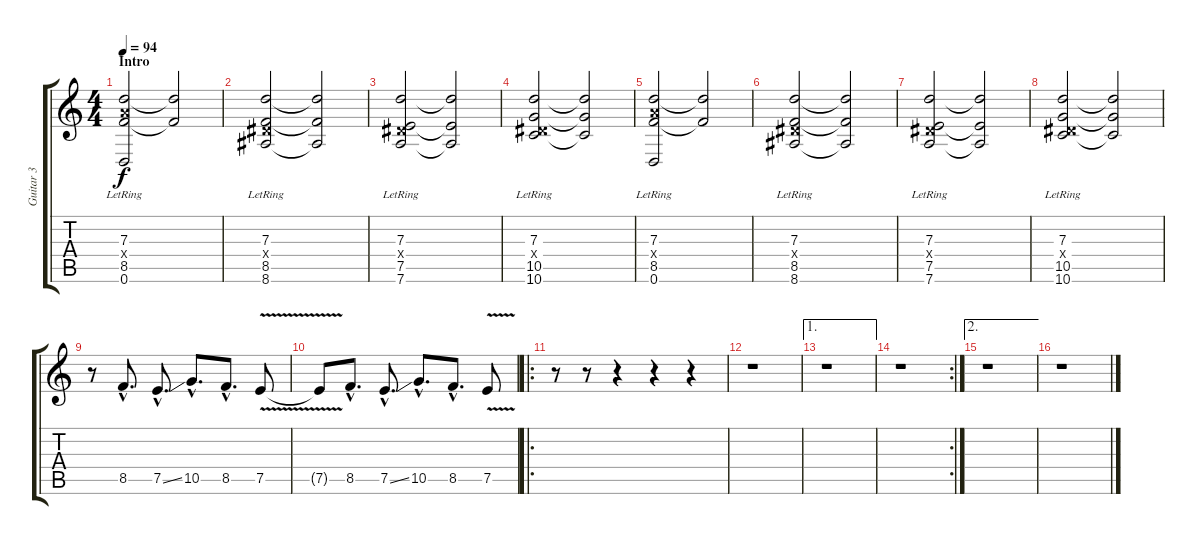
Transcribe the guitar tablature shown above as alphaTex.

\track ("Guitar 3" "Guitar 3") {instrument distortionguitar}
\staff {score tabs}
\tuning (E4 B3 G3 D3 A2 D2) {hide}
\ts (4 4)
\section ("" "Intro")
\tempo 94
\clef g2
\ks c
(7.3{lr} 7.4{x} 8.5{lr} 0.6{lr}).2{dy f instrument distortionguitar} (7.3{t} 8.5{t}).2 |
(7.3{lr} 1.4{x} 8.5{lr} 8.6{lr}).2 (7.3{t} 8.5{t} 8.6{t}).2 |
(7.3{lr} 1.4{x} 7.5{lr} 7.6{lr}).2 (7.3{t} 7.5{t} 7.6{t}).2 |
(7.3{lr} 1.4{x} 10.5{lr} 10.6{lr}).2 (7.3{t} 10.5{t} 10.6{t}).2 |
(7.3{lr} 7.4{x} 8.5{lr} 0.6{lr}).2 (7.3{t} 8.5{t}).2 |
(7.3{lr} 1.4{x} 8.5{lr} 8.6{lr}).2 (7.3{t} 8.5{t} 8.6{t}).2 |
(7.3{lr} 1.4{x} 7.5{lr} 7.6{lr}).2 (7.3{t} 7.5{t} 7.6{t}).2 |
(7.3{lr} 1.4{x} 10.5{lr} 10.6{lr}).2 (7.3{t} 10.5{t} 10.6{t}).2 |
r.8 8.5{hac}.8{d} 7.5{ss hac}.8{d} 10.5{hac}.8{d} 8.5{hac}.8{d} 7.5{v}.8 |
7.5{t}.8 8.5{hac}.8{d} 7.5{ss hac}.8{d} 10.5{hac}.8{d} 8.5{hac}.8{d} 7.5{v}.8 |
\ro
r.8 r.8 r.4 r.4 r.4 |
r.1 |
\ae 1
r.1 |
\rc 2
r.1 |
\ae 2
r.1 |
r.1
